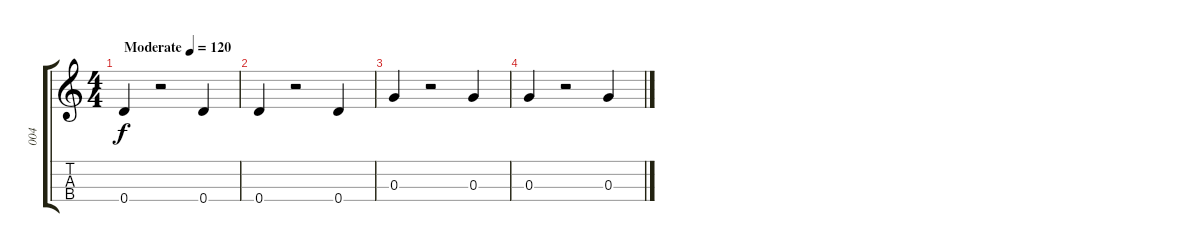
\track ("004" "004") {instrument slapbass1}
\staff {score tabs}
\tuning (E4 B3 G3 D3) {hide}
\ts (4 4)
\tempo (120 "Moderate")
\clef g2
\ks c
0.4.4{dy f instrument slapbass1} r.2 0.4.4 |
0.4.4 r.2 0.4.4 |
0.3.4 r.2 0.3.4 |
0.3.4 r.2 0.3.4
